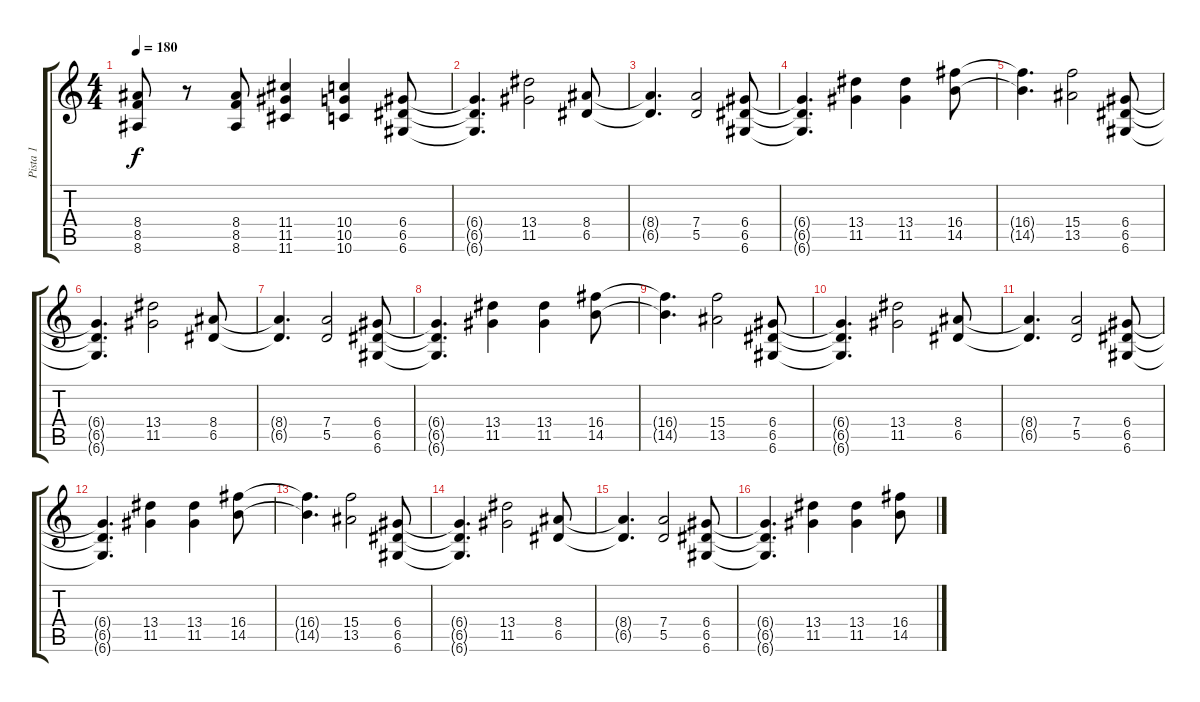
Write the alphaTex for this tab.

\track ("Pista 1" "Pista 1") {instrument distortionguitar}
\staff {score tabs}
\tuning (E4 B3 G3 D3 A2 D2) {hide}
\ts (4 4)
\tempo 180
\clef g2
\ks c
(8.4 8.5 8.6).8{dy f} r.8 (8.4 8.5 8.6).8 (11.4 11.5 11.6).4 (10.4 10.5 10.6).4 (6.4 6.5 6.6).8 |
(6.4{t} 6.5{t} 6.6{t}).4{d} (13.4 11.5).2 (8.4 6.5).8 |
(8.4{t} 6.5{t}).4{d} (7.4 5.5).2 (6.4 6.5 6.6).8 |
(6.4{t} 6.5{t} 6.6{t}).4{d} (13.4 11.5).4 (13.4 11.5).4 (16.4 14.5).8 |
(16.4{t} 14.5{t}).4{d} (15.4 13.5).2 (6.4 6.5 6.6).8 |
(6.4{t} 6.5{t} 6.6{t}).4{d} (13.4 11.5).2 (8.4 6.5).8 |
(8.4{t} 6.5{t}).4{d} (7.4 5.5).2 (6.4 6.5 6.6).8 |
(6.4{t} 6.5{t} 6.6{t}).4{d} (13.4 11.5).4 (13.4 11.5).4 (16.4 14.5).8 |
(16.4{t} 14.5{t}).4{d} (15.4 13.5).2 (6.4 6.5 6.6).8 |
(6.4{t} 6.5{t} 6.6{t}).4{d} (13.4 11.5).2 (8.4 6.5).8 |
(8.4{t} 6.5{t}).4{d} (7.4 5.5).2 (6.4 6.5 6.6).8 |
(6.4{t} 6.5{t} 6.6{t}).4{d} (13.4 11.5).4 (13.4 11.5).4 (16.4 14.5).8 |
(16.4{t} 14.5{t}).4{d} (15.4 13.5).2 (6.4 6.5 6.6).8 |
(6.4{t} 6.5{t} 6.6{t}).4{d} (13.4 11.5).2 (8.4 6.5).8 |
(8.4{t} 6.5{t}).4{d} (7.4 5.5).2 (6.4 6.5 6.6).8 |
(6.4{t} 6.5{t} 6.6{t}).4{d} (13.4 11.5).4 (13.4 11.5).4 (16.4 14.5).8
